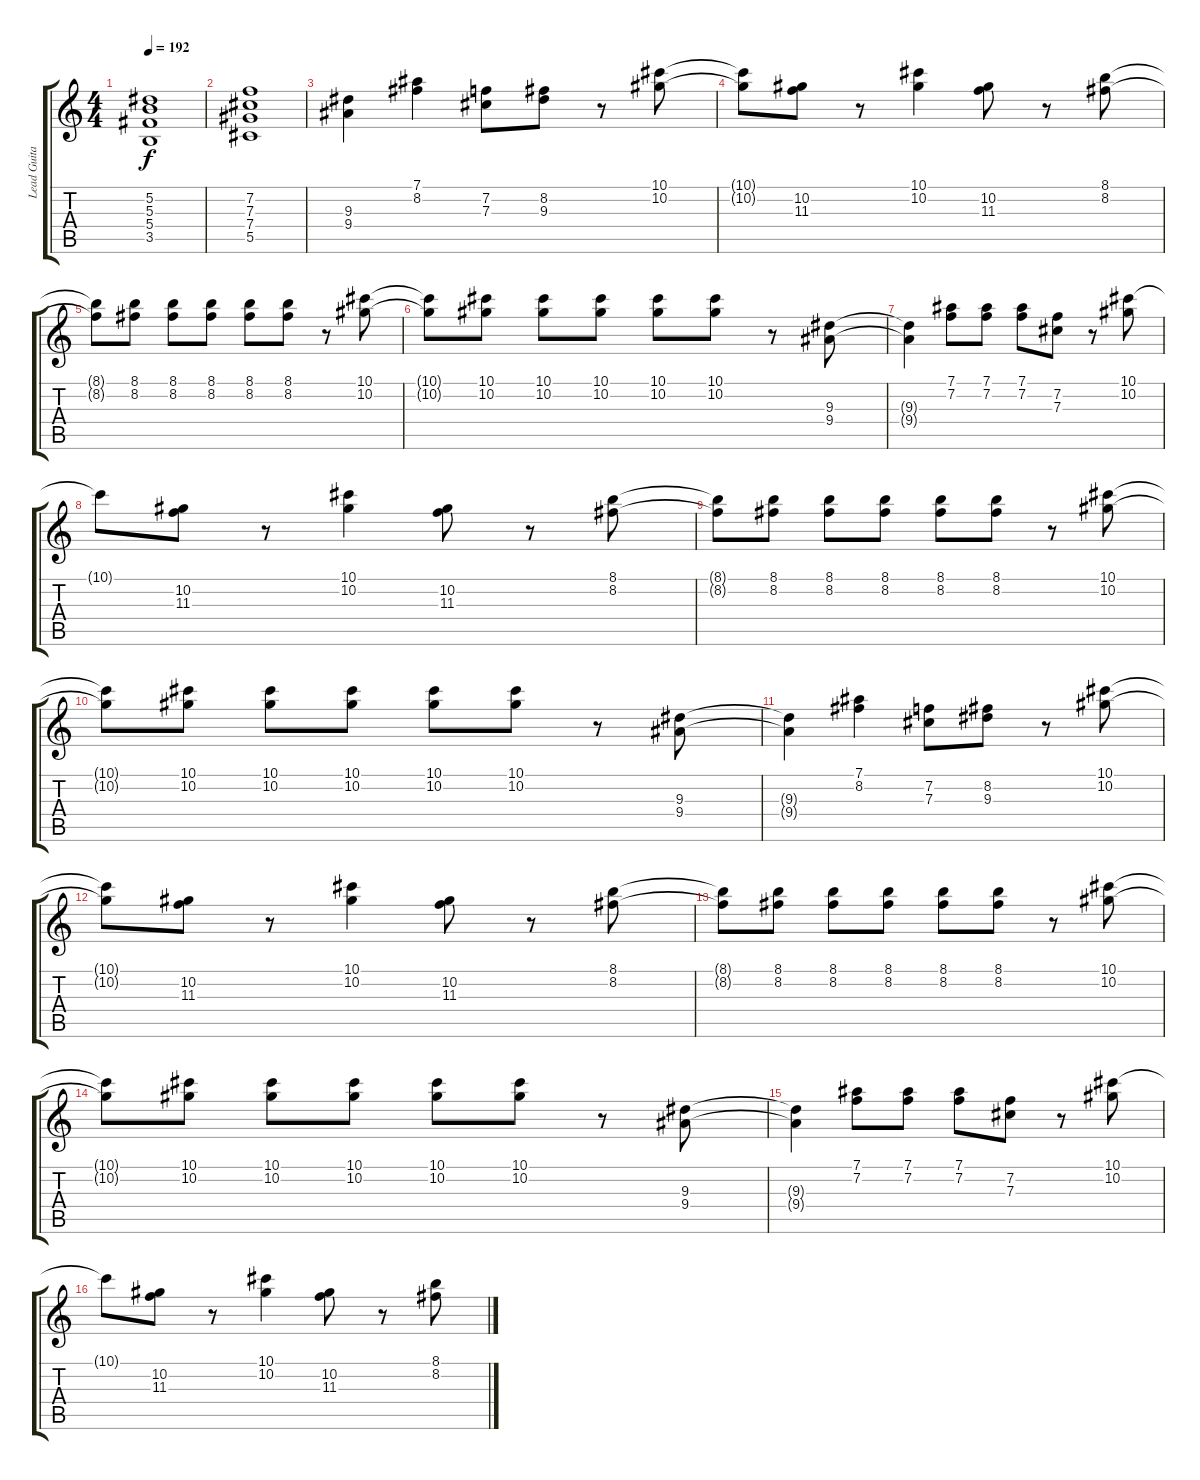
\track ("Lead Guitar" "Lead Guita") {instrument distortionguitar}
\staff {score tabs}
\tuning (Eb4 Bb3 Gb3 Db3 Ab2 Eb2) {hide}
\ts (4 4)
\tempo 192
\clef g2
\ks c
(5.2 5.3 5.4 3.5).1{dy f} |
(7.2 7.3 7.4 5.5).1 |
(9.3 9.4).4 (7.1 8.2).4 (7.2 7.3).8 (8.2 9.3).8 r.8 (10.1 10.2).8 |
(10.1{t} 10.2{t}).8 (10.2 11.3).8 r.8 (10.1 10.2).4 (10.2 11.3).8 r.8 (8.1 8.2).8 |
(8.1{t} 8.2{t}).8 (8.1 8.2).8 (8.1 8.2).8 (8.1 8.2).8 (8.1 8.2).8 (8.1 8.2).8 r.8 (10.1 10.2).8 |
(10.1{t} 10.2{t}).8 (10.1 10.2).8 (10.1 10.2).8 (10.1 10.2).8 (10.1 10.2).8 (10.1 10.2).8 r.8 (9.3 9.4).8 |
(9.3{t} 9.4{t}).4 (7.1 7.2).8 (7.1 7.2).8 (7.1 7.2).8 (7.2 7.3).8 r.8 (10.1 10.2).8 |
10.1{t}.8 (10.2 11.3).8 r.8 (10.1 10.2).4 (10.2 11.3).8 r.8 (8.1 8.2).8 |
(8.1{t} 8.2{t}).8 (8.1 8.2).8 (8.1 8.2).8 (8.1 8.2).8 (8.1 8.2).8 (8.1 8.2).8 r.8 (10.1 10.2).8 |
(10.1{t} 10.2{t}).8 (10.1 10.2).8 (10.1 10.2).8 (10.1 10.2).8 (10.1 10.2).8 (10.1 10.2).8 r.8 (9.3 9.4).8 |
(9.3{t} 9.4{t}).4 (7.1 8.2).4 (7.2 7.3).8 (8.2 9.3).8 r.8 (10.1 10.2).8 |
(10.1{t} 10.2{t}).8 (10.2 11.3).8 r.8 (10.1 10.2).4 (10.2 11.3).8 r.8 (8.1 8.2).8 |
(8.1{t} 8.2{t}).8 (8.1 8.2).8 (8.1 8.2).8 (8.1 8.2).8 (8.1 8.2).8 (8.1 8.2).8 r.8 (10.1 10.2).8 |
(10.1{t} 10.2{t}).8 (10.1 10.2).8 (10.1 10.2).8 (10.1 10.2).8 (10.1 10.2).8 (10.1 10.2).8 r.8 (9.3 9.4).8 |
(9.3{t} 9.4{t}).4 (7.1 7.2).8 (7.1 7.2).8 (7.1 7.2).8 (7.2 7.3).8 r.8 (10.1 10.2).8 |
10.1{t}.8 (10.2 11.3).8 r.8 (10.1 10.2).4 (10.2 11.3).8 r.8 (8.1 8.2).8
